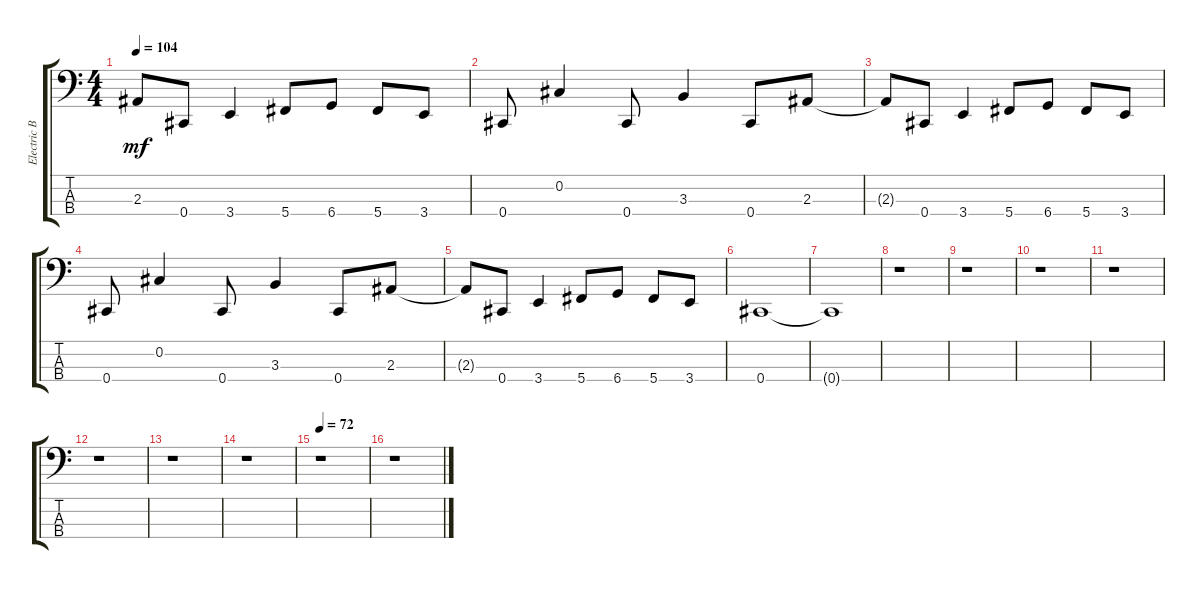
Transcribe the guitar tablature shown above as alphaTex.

\track ("Electric Bass" "Electric B") {instrument electricbassfinger}
\staff {score tabs}
\tuning (Gb2 Db2 Ab1 Db1) {hide}
\ts (4 4)
\tempo 104
\clef f4
\ks c
2.3{t}.8{dy mf} 0.4.8 3.4.4 5.4.8 6.4.8 5.4.8 3.4.8 |
0.4.8 0.2.4 0.4.8 3.3.4 0.4.8 2.3.8 |
2.3{t}.8 0.4.8 3.4.4 5.4.8 6.4.8 5.4.8 3.4.8 |
0.4.8 0.2.4 0.4.8 3.3.4 0.4.8 2.3.8 |
2.3{t}.8 0.4.8 3.4.4 5.4.8 6.4.8 5.4.8 3.4.8 |
0.4.1 |
0.4{t}.1 |
r.1 |
r.1 |
r.1 |
r.1 |
r.1 |
r.1 |
r.1 |
\tempo 72
r.1 |
r.1
